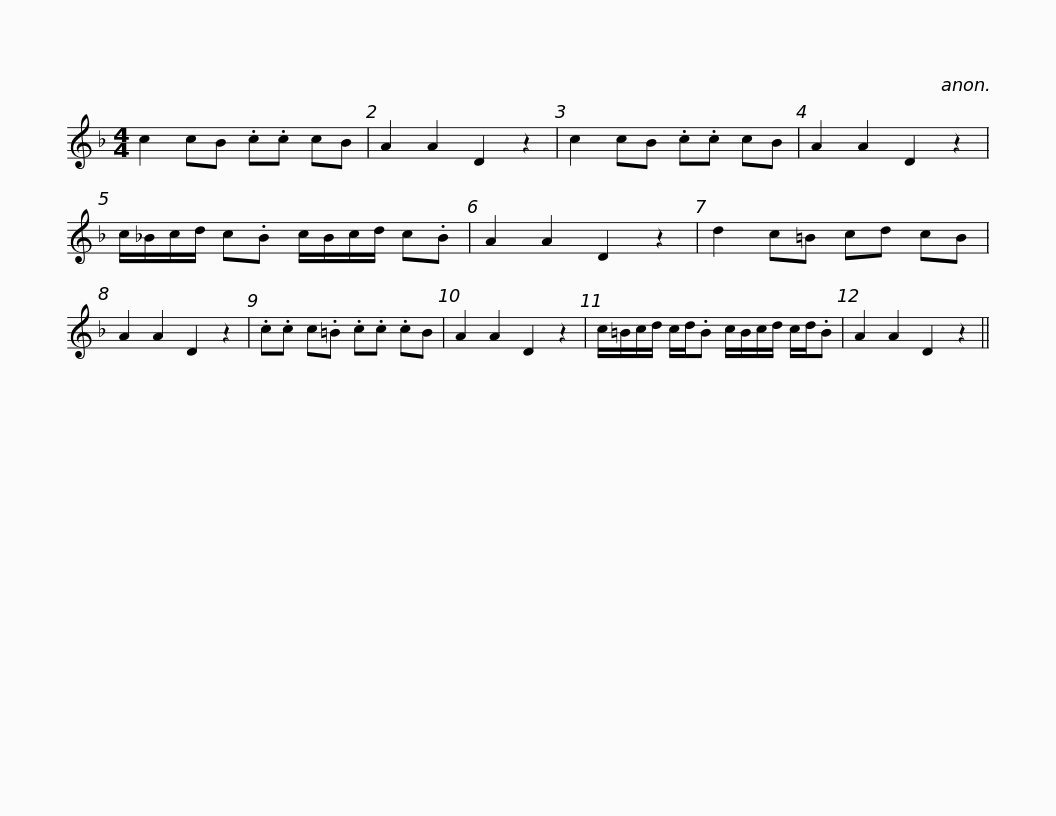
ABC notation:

X:1
L:1/8
M:4/4
I:linebreak $
K:Dmin
V:1 treble
V:1
 c2 cB .c.c cB | A2 A2 D2 z2 | c2 cB .c.c cB | A2 A2 D2 z2 | c/_B/c/d/ c.B c/B/c/d/ c.B | %5
 A2 A2 D2 z2 |$ d2 c=B cd cB | A2 A2 D2 z2 | .c.c c.=B .c.c .cB | A2 A2 D2 z2 | %10
 c/=B/c/d/ c/d/.B c/B/c/d/ c/d/.B | A2 A2 D2 z2 || %12
